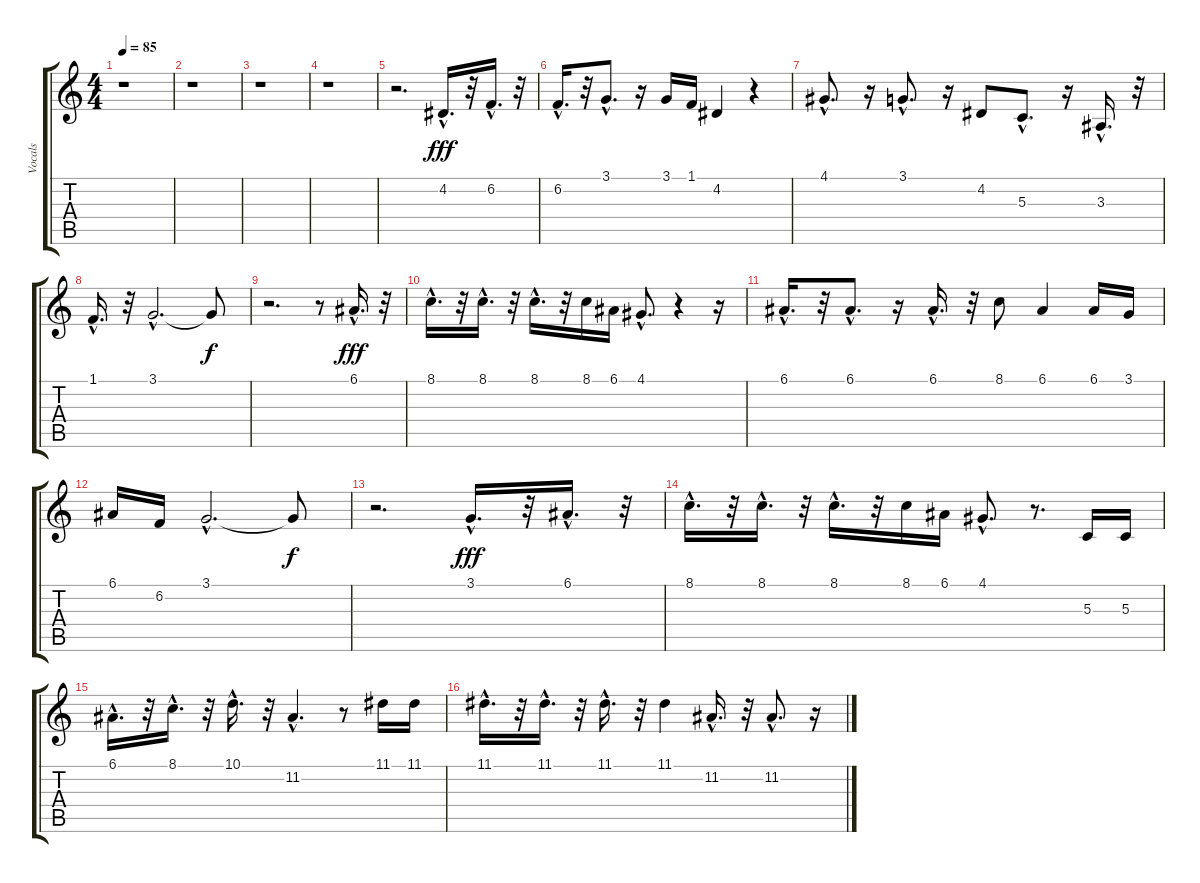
\track ("Vocals" "Vocals") {instrument acousticgrandpiano}
\staff {score tabs}
\tuning (E4 B3 G3 D3 A2 E2) {hide}
\ts (4 4)
\tempo 85
\clef g2
\ks c
r.1{dy fff instrument acousticgrandpiano} |
r.1 |
r.1 |
r.1 |
r.2{d} 4.2{hac}.16{d} r.32 6.2{hac}.16{d} r.32 |
6.2{hac}.16{d} r.32 3.1{hac}.8{d} r.16 3.1.16 1.1.16 4.2.4 r.4 |
4.1{hac}.8{d} r.16 3.1{hac}.8{d} r.16 4.2.8 5.3{hac}.8{d} r.16 3.3{hac}.16{d} r.32 |
1.1{hac}.16{d} r.32 3.1{hac}.2{d} 3.1{t}.8{dy f} |
r.2{d} r.8 6.1{hac}.16{d dy fff} r.32 |
8.1{hac}.16{d} r.32 8.1{hac}.16{d} r.32 8.1{hac}.16{d} r.32 8.1.16 6.1.16 4.1{hac}.8{d} r.4 r.16 |
6.1{hac}.16{d} r.32 6.1{hac}.8{d} r.16 6.1{hac}.16{d} r.32 8.1.8 6.1.4 6.1.16 3.1.16 |
6.1.16 6.2.16 3.1{hac}.2{d} 3.1{t}.8{dy f} |
r.2{d} 3.1{hac}.16{d dy fff} r.32 6.1{hac}.16{d} r.32 |
8.1{hac}.16{d} r.32 8.1{hac}.16{d} r.32 8.1{hac}.16{d} r.32 8.1.16 6.1.16 4.1{hac}.8{d} r.8{d} 5.3.16 5.3.16 |
6.1{hac}.16{d} r.32 8.1{hac}.16{d} r.32 10.1{hac}.16{d} r.32 11.2{hac}.4{d} r.8 11.1.16 11.1.16 |
11.1{hac}.16{d} r.32 11.1{hac}.16{d} r.32 11.1{hac}.16{d} r.32 11.1.4 11.2{hac}.16{d} r.32 11.2{hac}.8{d} r.16
